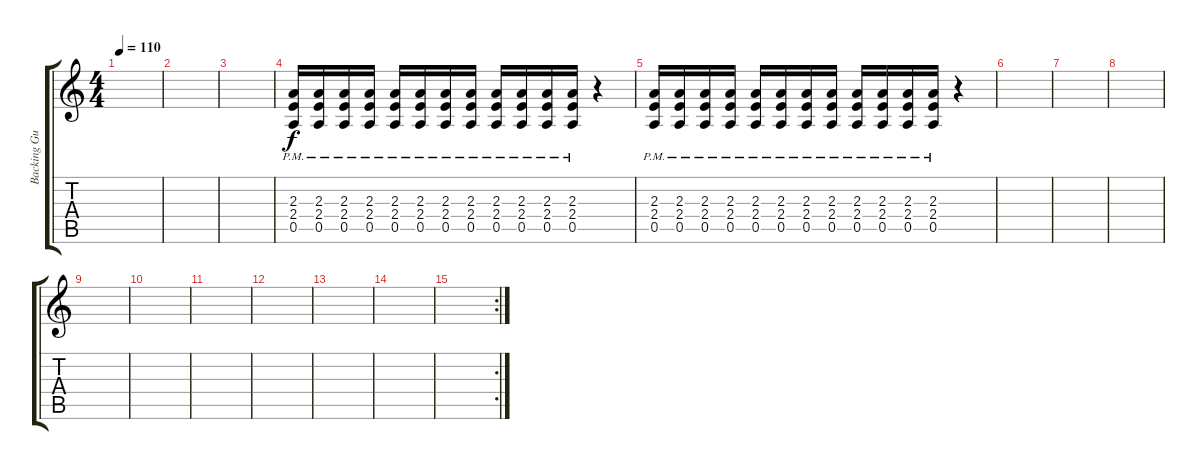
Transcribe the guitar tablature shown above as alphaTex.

\track ("Backing Guitar" "Backing Gu") {instrument distortionguitar}
\staff {score tabs}
\tuning (E4 B3 G3 D3 A2 E2) {hide}
\ts (4 4)
\tempo 110
\clef g2
\ks c
|
|
|
(2.3{pm} 2.4{pm} 0.5{pm}).16 (2.3{pm} 2.4{pm} 0.5{pm}).16 (2.3{pm} 2.4{pm} 0.5{pm}).16 (2.3{pm} 2.4{pm} 0.5{pm}).16 (2.3{pm} 2.4{pm} 0.5{pm}).16 (2.3{pm} 2.4{pm} 0.5{pm}).16 (2.3{pm} 2.4{pm} 0.5{pm}).16 (2.3{pm} 2.4{pm} 0.5{pm}).16 (2.3{pm} 2.4{pm} 0.5{pm}).16 (2.3{pm} 2.4{pm} 0.5{pm}).16 (2.3{pm} 2.4{pm} 0.5{pm}).16 (2.3{pm} 2.4{pm} 0.5{pm}).16 r.4 |
(2.3{pm} 2.4{pm} 0.5{pm}).16 (2.3{pm} 2.4{pm} 0.5{pm}).16 (2.3{pm} 2.4{pm} 0.5{pm}).16 (2.3{pm} 2.4{pm} 0.5{pm}).16 (2.3{pm} 2.4{pm} 0.5{pm}).16 (2.3{pm} 2.4{pm} 0.5{pm}).16 (2.3{pm} 2.4{pm} 0.5{pm}).16 (2.3{pm} 2.4{pm} 0.5{pm}).16 (2.3{pm} 2.4{pm} 0.5{pm}).16 (2.3{pm} 2.4{pm} 0.5{pm}).16 (2.3{pm} 2.4{pm} 0.5{pm}).16 (2.3{pm} 2.4{pm} 0.5{pm}).16 r.4 |
|
|
|
|
|
|
|
|
|
\rc 2
